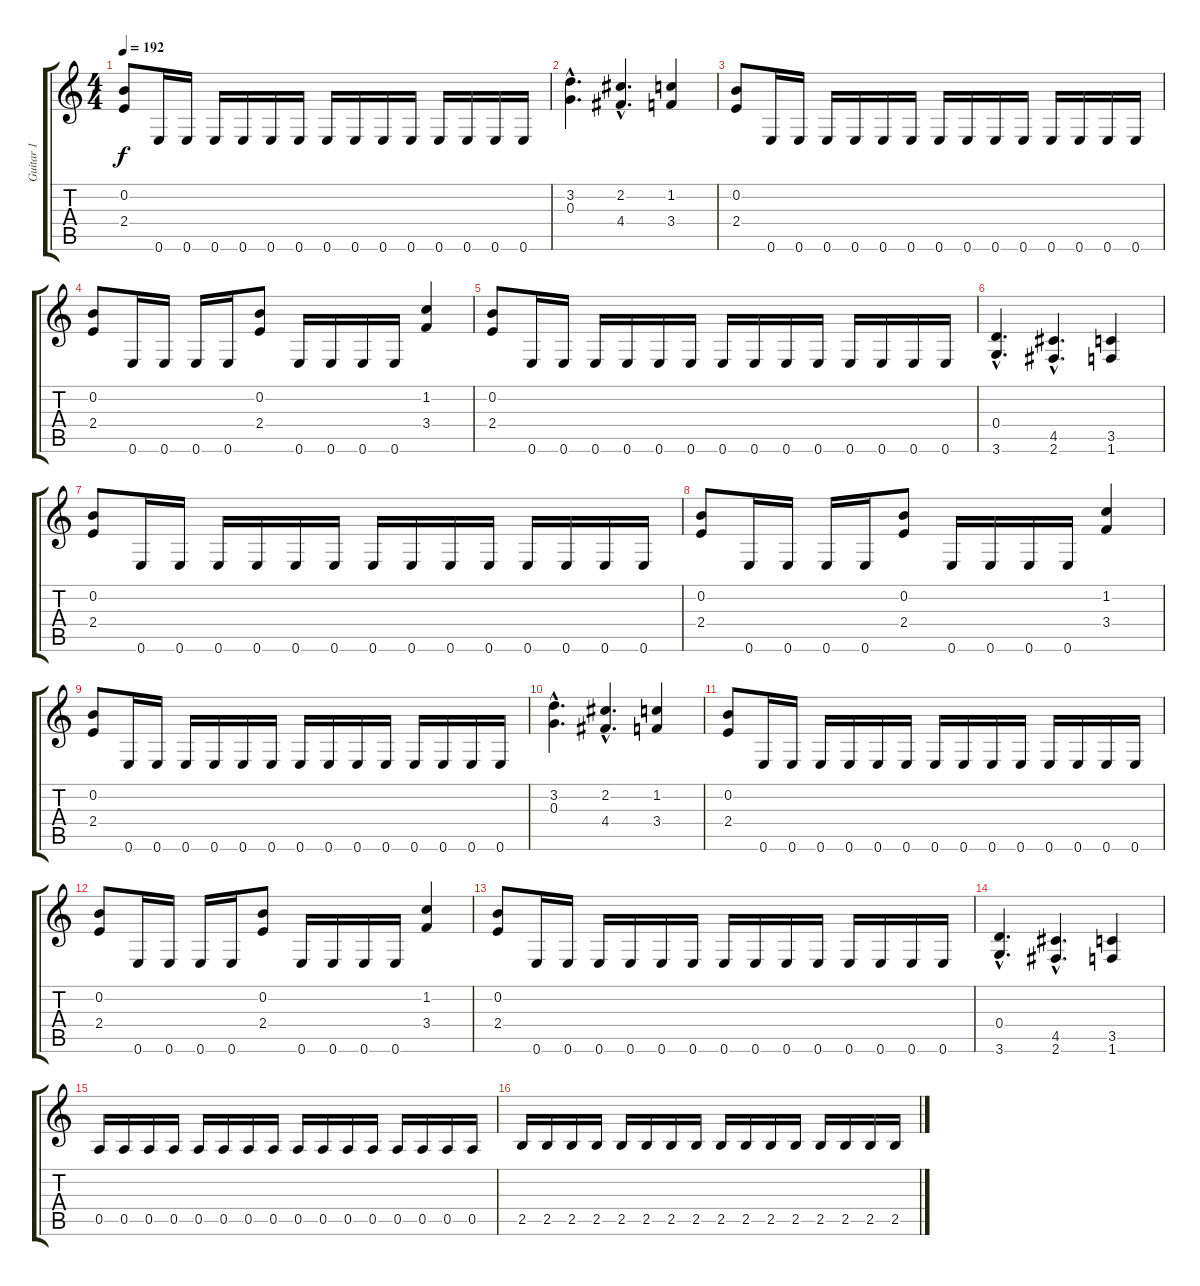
\track ("Guitar 1 " "Guitar 1 ") {instrument distortionguitar}
\staff {score tabs}
\tuning (E4 B3 G3 D3 A2 E2) {hide}
\ts (4 4)
\tempo 192
\clef g2
\ks c
(0.2 2.4).8{dy f} 0.6.16 0.6.16 0.6.16 0.6.16 0.6.16 0.6.16 0.6.16 0.6.16 0.6.16 0.6.16 0.6.16 0.6.16 0.6.16 0.6.16 |
(3.2{hac} 0.3{hac}).4{d} (2.2{hac} 4.4{hac}).4{d} (1.2 3.4).4 |
(0.2 2.4).8 0.6.16 0.6.16 0.6.16 0.6.16 0.6.16 0.6.16 0.6.16 0.6.16 0.6.16 0.6.16 0.6.16 0.6.16 0.6.16 0.6.16 |
(0.2 2.4).8 0.6.16 0.6.16 0.6.16 0.6.16 (0.2 2.4).8 0.6.16 0.6.16 0.6.16 0.6.16 (1.2 3.4).4 |
(0.2 2.4).8 0.6.16 0.6.16 0.6.16 0.6.16 0.6.16 0.6.16 0.6.16 0.6.16 0.6.16 0.6.16 0.6.16 0.6.16 0.6.16 0.6.16 |
(0.4{hac} 3.6{hac}).4{d} (4.5{hac} 2.6{hac}).4{d} (3.5 1.6).4 |
(0.2 2.4).8 0.6.16 0.6.16 0.6.16 0.6.16 0.6.16 0.6.16 0.6.16 0.6.16 0.6.16 0.6.16 0.6.16 0.6.16 0.6.16 0.6.16 |
(0.2 2.4).8 0.6.16 0.6.16 0.6.16 0.6.16 (0.2 2.4).8 0.6.16 0.6.16 0.6.16 0.6.16 (1.2 3.4).4 |
(0.2 2.4).8 0.6.16 0.6.16 0.6.16 0.6.16 0.6.16 0.6.16 0.6.16 0.6.16 0.6.16 0.6.16 0.6.16 0.6.16 0.6.16 0.6.16 |
(3.2{hac} 0.3{hac}).4{d} (2.2{hac} 4.4{hac}).4{d} (1.2 3.4).4 |
(0.2 2.4).8 0.6.16 0.6.16 0.6.16 0.6.16 0.6.16 0.6.16 0.6.16 0.6.16 0.6.16 0.6.16 0.6.16 0.6.16 0.6.16 0.6.16 |
(0.2 2.4).8 0.6.16 0.6.16 0.6.16 0.6.16 (0.2 2.4).8 0.6.16 0.6.16 0.6.16 0.6.16 (1.2 3.4).4 |
(0.2 2.4).8 0.6.16 0.6.16 0.6.16 0.6.16 0.6.16 0.6.16 0.6.16 0.6.16 0.6.16 0.6.16 0.6.16 0.6.16 0.6.16 0.6.16 |
(0.4{hac} 3.6{hac}).4{d} (4.5{hac} 2.6{hac}).4{d} (3.5 1.6).4 |
0.5.16 0.5.16 0.5.16 0.5.16 0.5.16 0.5.16 0.5.16 0.5.16 0.5.16 0.5.16 0.5.16 0.5.16 0.5.16 0.5.16 0.5.16 0.5.16 |
2.5.16 2.5.16 2.5.16 2.5.16 2.5.16 2.5.16 2.5.16 2.5.16 2.5.16 2.5.16 2.5.16 2.5.16 2.5.16 2.5.16 2.5.16 2.5.16
